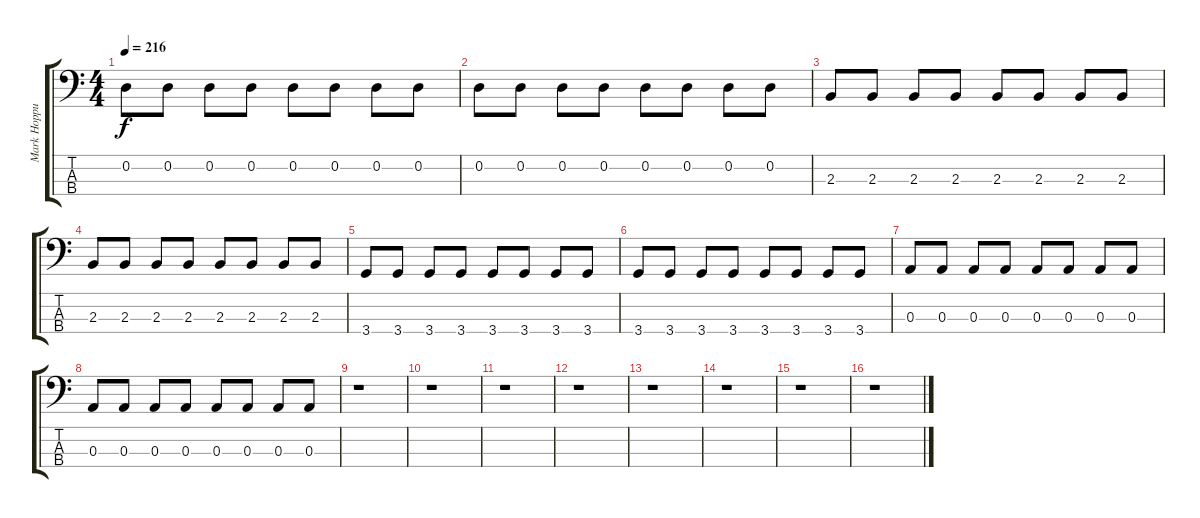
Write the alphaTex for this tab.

\track ("Mark Hoppus (Bass)" "Mark Hoppu") {instrument electricbasspick}
\staff {score tabs}
\tuning (G2 D2 A1 E1) {hide}
\ts (4 4)
\tempo 216
\clef f4
\ks c
0.2.8{dy f} 0.2.8 0.2.8 0.2.8 0.2.8 0.2.8 0.2.8 0.2.8 |
0.2.8 0.2.8 0.2.8 0.2.8 0.2.8 0.2.8 0.2.8 0.2.8 |
2.3.8 2.3.8 2.3.8 2.3.8 2.3.8 2.3.8 2.3.8 2.3.8 |
2.3.8 2.3.8 2.3.8 2.3.8 2.3.8 2.3.8 2.3.8 2.3.8 |
3.4.8 3.4.8 3.4.8 3.4.8 3.4.8 3.4.8 3.4.8 3.4.8 |
3.4.8 3.4.8 3.4.8 3.4.8 3.4.8 3.4.8 3.4.8 3.4.8 |
0.3.8 0.3.8 0.3.8 0.3.8 0.3.8 0.3.8 0.3.8 0.3.8 |
0.3.8 0.3.8 0.3.8 0.3.8 0.3.8 0.3.8 0.3.8 0.3.8 |
r.1 |
r.1 |
r.1 |
r.1 |
r.1 |
r.1 |
r.1 |
r.1
